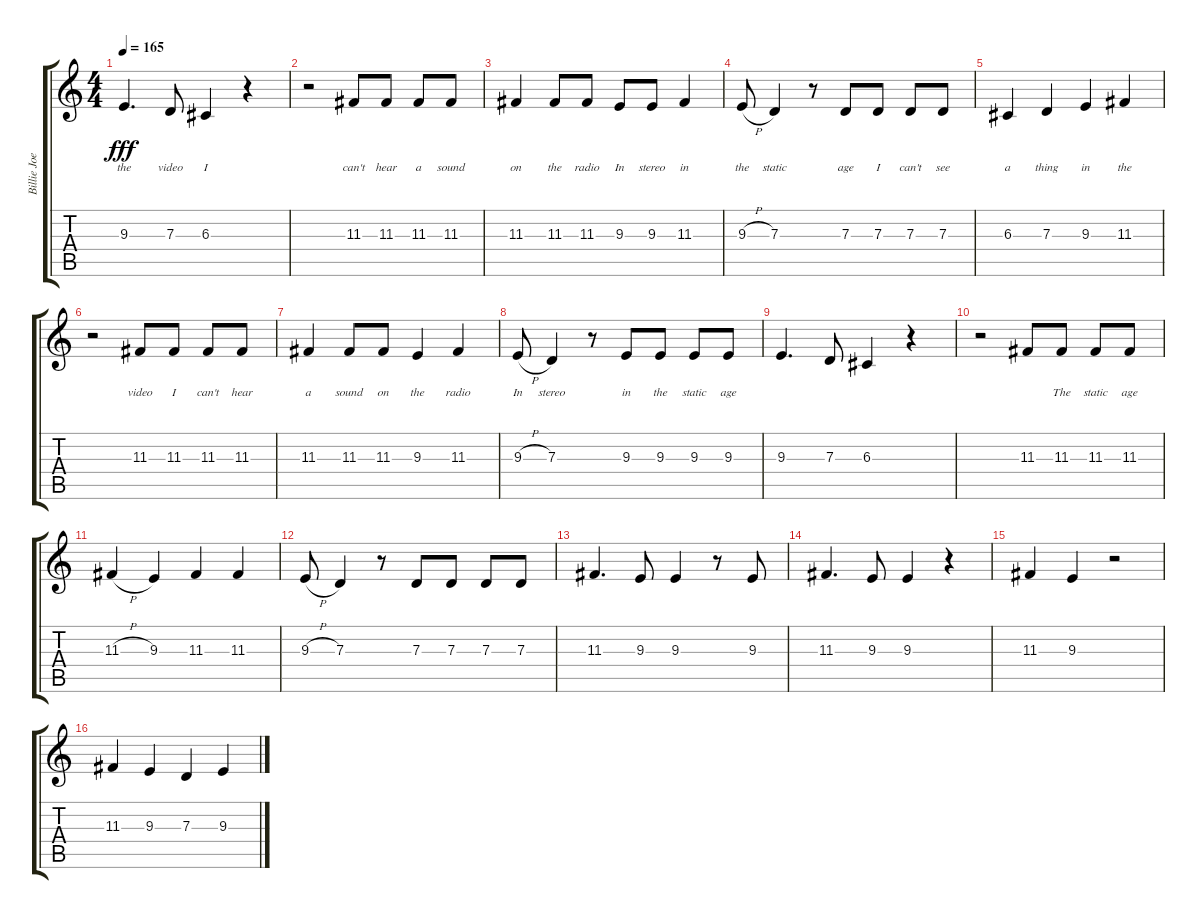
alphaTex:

\track ("Billie Joe (Vocals)" "Billie Joe") {instrument lead2sawtooth}
\staff {score tabs}
\tuning (E4 B3 G3 D3 A2 E2) {hide}
\ts (4 4)
\tempo 165
\clef g2
\ks c
9.3.4{d lyrics (0 "the") lyrics (1 "") lyrics (2 "") lyrics (3 "") lyrics (4 "") dy fff} 7.3.8{lyrics (0 "video") lyrics (1 "") lyrics (2 "") lyrics (3 "") lyrics (4 "")} 6.3.4{lyrics (0 "I") lyrics (1 "") lyrics (2 "") lyrics (3 "") lyrics (4 "")} r.4 |
r.2 11.3.8{lyrics (0 "can't") lyrics (1 "") lyrics (2 "") lyrics (3 "") lyrics (4 "")} 11.3.8{lyrics (0 "hear") lyrics (1 "") lyrics (2 "") lyrics (3 "") lyrics (4 "")} 11.3.8{lyrics (0 "a") lyrics (1 "") lyrics (2 "") lyrics (3 "") lyrics (4 "")} 11.3.8{lyrics (0 "sound") lyrics (1 "") lyrics (2 "") lyrics (3 "") lyrics (4 "")} |
11.3.4{lyrics (0 "on") lyrics (1 "") lyrics (2 "") lyrics (3 "") lyrics (4 "")} 11.3.8{lyrics (0 "the") lyrics (1 "") lyrics (2 "") lyrics (3 "") lyrics (4 "")} 11.3.8{lyrics (0 "radio") lyrics (1 "") lyrics (2 "") lyrics (3 "") lyrics (4 "")} 9.3.8{lyrics (0 "In") lyrics (1 "") lyrics (2 "") lyrics (3 "") lyrics (4 "")} 9.3.8{lyrics (0 "stereo") lyrics (1 "") lyrics (2 "") lyrics (3 "") lyrics (4 "")} 11.3.4{lyrics (0 "in") lyrics (1 "") lyrics (2 "") lyrics (3 "") lyrics (4 "")} |
9.3{h}.8{lyrics (0 "the") lyrics (1 "") lyrics (2 "") lyrics (3 "") lyrics (4 "")} 7.3.4{lyrics (0 "static") lyrics (1 "") lyrics (2 "") lyrics (3 "") lyrics (4 "")} r.8 7.3.8{lyrics (0 "age") lyrics (1 "") lyrics (2 "") lyrics (3 "") lyrics (4 "")} 7.3.8{lyrics (0 "I") lyrics (1 "") lyrics (2 "") lyrics (3 "") lyrics (4 "")} 7.3.8{lyrics (0 "can't") lyrics (1 "") lyrics (2 "") lyrics (3 "") lyrics (4 "")} 7.3.8{lyrics (0 "see") lyrics (1 "") lyrics (2 "") lyrics (3 "") lyrics (4 "")} |
6.3.4{lyrics (0 "a") lyrics (1 "") lyrics (2 "") lyrics (3 "") lyrics (4 "")} 7.3.4{lyrics (0 "thing") lyrics (1 "") lyrics (2 "") lyrics (3 "") lyrics (4 "")} 9.3.4{lyrics (0 "in") lyrics (1 "") lyrics (2 "") lyrics (3 "") lyrics (4 "")} 11.3.4{lyrics (0 "the") lyrics (1 "") lyrics (2 "") lyrics (3 "") lyrics (4 "")} |
r.2 11.3.8{lyrics (0 "video") lyrics (1 "") lyrics (2 "") lyrics (3 "") lyrics (4 "")} 11.3.8{lyrics (0 "I") lyrics (1 "") lyrics (2 "") lyrics (3 "") lyrics (4 "")} 11.3.8{lyrics (0 "can't") lyrics (1 "") lyrics (2 "") lyrics (3 "") lyrics (4 "")} 11.3.8{lyrics (0 "hear") lyrics (1 "") lyrics (2 "") lyrics (3 "") lyrics (4 "")} |
11.3.4{lyrics (0 "a") lyrics (1 "") lyrics (2 "") lyrics (3 "") lyrics (4 "")} 11.3.8{lyrics (0 "sound") lyrics (1 "") lyrics (2 "") lyrics (3 "") lyrics (4 "")} 11.3.8{lyrics (0 "on") lyrics (1 "") lyrics (2 "") lyrics (3 "") lyrics (4 "")} 9.3.4{lyrics (0 "the") lyrics (1 "") lyrics (2 "") lyrics (3 "") lyrics (4 "")} 11.3.4{lyrics (0 "radio") lyrics (1 "") lyrics (2 "") lyrics (3 "") lyrics (4 "")} |
9.3{h}.8{lyrics (0 "In") lyrics (1 "") lyrics (2 "") lyrics (3 "") lyrics (4 "")} 7.3.4{lyrics (0 "stereo") lyrics (1 "") lyrics (2 "") lyrics (3 "") lyrics (4 "")} r.8 9.3.8{lyrics (0 "in") lyrics (1 "") lyrics (2 "") lyrics (3 "") lyrics (4 "")} 9.3.8{lyrics (0 "the") lyrics (1 "") lyrics (2 "") lyrics (3 "") lyrics (4 "")} 9.3.8{lyrics (0 "static") lyrics (1 "") lyrics (2 "") lyrics (3 "") lyrics (4 "")} 9.3.8{lyrics (0 "age") lyrics (1 "") lyrics (2 "") lyrics (3 "") lyrics (4 "")} |
9.3.4{d lyrics (0 "") lyrics (1 "") lyrics (2 "") lyrics (3 "") lyrics (4 "")} 7.3.8{lyrics (0 "") lyrics (1 "") lyrics (2 "") lyrics (3 "") lyrics (4 "")} 6.3.4{lyrics (0 "") lyrics (1 "") lyrics (2 "") lyrics (3 "") lyrics (4 "")} r.4 |
r.2 11.3.8{lyrics (0 "") lyrics (1 "") lyrics (2 "") lyrics (3 "") lyrics (4 "")} 11.3.8{lyrics (0 "The") lyrics (1 "") lyrics (2 "") lyrics (3 "") lyrics (4 "")} 11.3.8{lyrics (0 "static") lyrics (1 "") lyrics (2 "") lyrics (3 "") lyrics (4 "")} 11.3.8{lyrics (0 "age") lyrics (1 "") lyrics (2 "") lyrics (3 "") lyrics (4 "")} |
11.3{h}.4 9.3.4 11.3.4 11.3.4 |
9.3{h}.8 7.3.4 r.8 7.3.8 7.3.8 7.3.8 7.3.8 |
11.3.4{d} 9.3.8 9.3.4 r.8 9.3.8 |
11.3.4{d} 9.3.8 9.3.4 r.4 |
11.3.4 9.3.4 r.2 |
11.3.4 9.3.4 7.3.4 9.3.4
